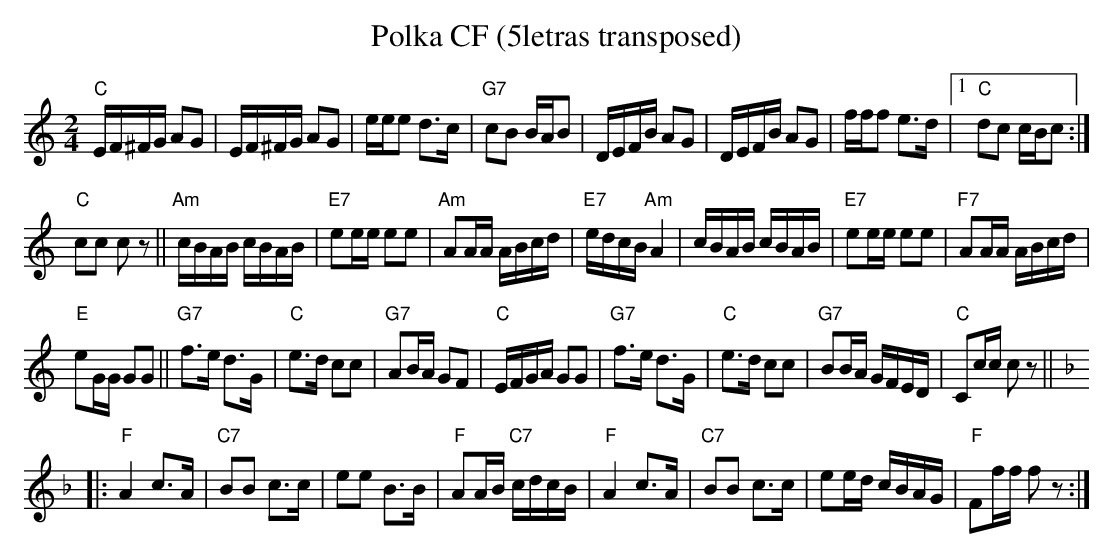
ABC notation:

X:1
T:Polka CF (5letras transposed)
M:2/4
L:1/16
K:C transpose=3 %%MIDI gchordon
"C"EF^FG A2G2 | EF^FG A2G2 | eee2 d3c | "G7"c2B2 BAB2 | DEFB A2G2 | DEFB A2G2 | fff2 e3d |1 "C"d2c2 cBc2 :|
"C"c2c2 c2z2 || "Am"cBAB cBAB | "E7"e2ee e2e2 | "Am"A2AA ABcd | "E7"edcB "Am"A4 | cBAB cBAB | "E7"e2ee e2e2 | "F7"A2AA ABcd |
"E"e2GG G2G2 ||  "G7"f3e d3G | "C"e3d c2c2 | "G7"A2BA G2F2 | "C"EFGA G2G2 | "G7"f3e d3G | "C"e3d c2c2 | "G7"B2BA GFED | "C"C2cc c2z2 || [K:F]
|: "F"A4 c3A | "C7"B2B2 c3c | e2e2 B3B | "F"A2AB "C7"cdcB | "F"A4 c3A | "C7"B2B2 c3c | e2ed cBAG | "F"F2ff f2z2 :|
